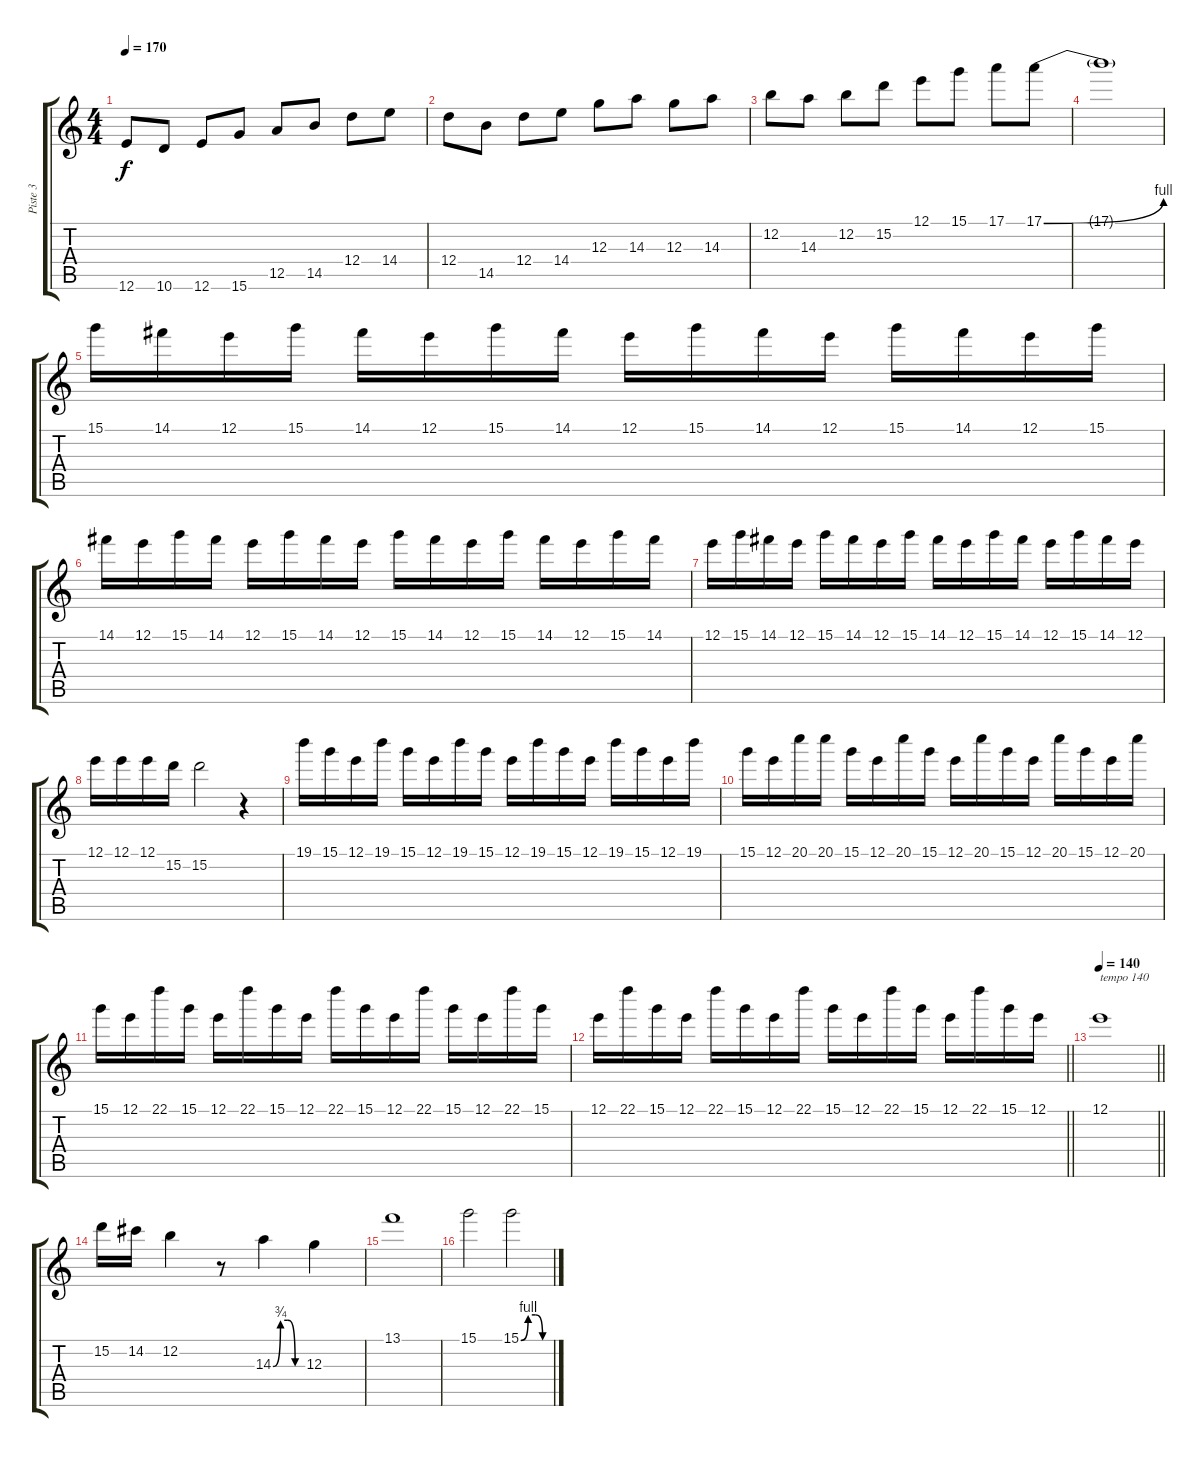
\track ("Piste 3" "Piste 3") {instrument distortionguitar}
\staff {score tabs}
\tuning (E4 B3 G3 D3 A2 E2) {hide}
\ts (4 4)
\tempo 170
\clef g2
\ks c
12.6.8{dy f} 10.6.8 12.6.8 15.6.8 12.5.8 14.5.8 12.4.8 14.4.8 |
12.4.8 14.5.8 12.4.8 14.4.8 12.3.8 14.3.8 12.3.8 14.3.8 |
12.2.8 14.3.8 12.2.8 15.2.8 12.1.8 15.1.8 17.1.8 17.1{be (bend 0 0 60 4)}.8 |
17.1{t}.1 |
15.1.16 14.1.16 12.1.16 15.1.16 14.1.16 12.1.16 15.1.16 14.1.16 12.1.16 15.1.16 14.1.16 12.1.16 15.1.16 14.1.16 12.1.16 15.1.16 |
14.1.16 12.1.16 15.1.16 14.1.16 12.1.16 15.1.16 14.1.16 12.1.16 15.1.16 14.1.16 12.1.16 15.1.16 14.1.16 12.1.16 15.1.16 14.1.16 |
12.1.16 15.1.16 14.1.16 12.1.16 15.1.16 14.1.16 12.1.16 15.1.16 14.1.16 12.1.16 15.1.16 14.1.16 12.1.16 15.1.16 14.1.16 12.1.16 |
12.1.16 12.1.16 12.1.16 15.2.16 15.2.2 r.4 |
19.1.16 15.1.16 12.1.16 19.1.16 15.1.16 12.1.16 19.1.16 15.1.16 12.1.16 19.1.16 15.1.16 12.1.16 19.1.16 15.1.16 12.1.16 19.1.16 |
15.1.16 12.1.16 20.1.16 20.1.16 15.1.16 12.1.16 20.1.16 15.1.16 12.1.16 20.1.16 15.1.16 12.1.16 20.1.16 15.1.16 12.1.16 20.1.16 |
15.1.16 12.1.16 22.1.16 15.1.16 12.1.16 22.1.16 15.1.16 12.1.16 22.1.16 15.1.16 12.1.16 22.1.16 15.1.16 12.1.16 22.1.16 15.1.16 |
\barLineRight lightlight
12.1.16 22.1.16 15.1.16 12.1.16 22.1.16 15.1.16 12.1.16 22.1.16 15.1.16 12.1.16 22.1.16 15.1.16 12.1.16 22.1.16 15.1.16 12.1.16 |
\tempo 140
\barLineRight lightlight
12.1.1{txt "tempo 140"} |
15.2.16 14.2.16 12.2.4 r.8 14.3{be (custom 0 0 15 3 30 3 45 0 60 0)}.4 12.3.4 |
13.1.1 |
15.1.2 15.1{be (custom 0 0 15 4 30 4 45 0 60 0)}.2
